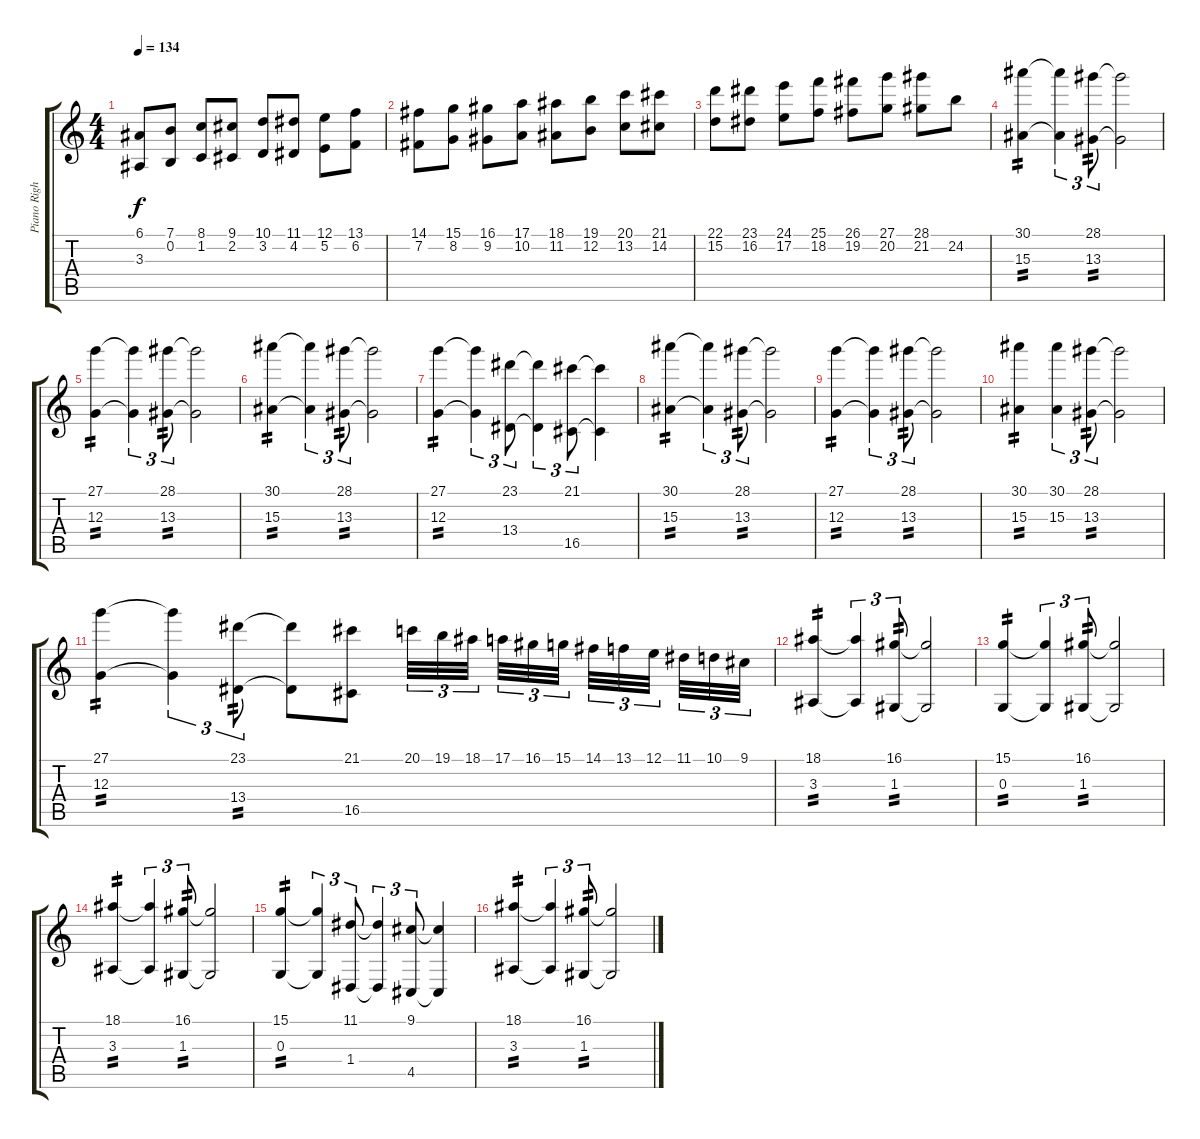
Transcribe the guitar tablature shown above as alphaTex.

\track ("Piano Right" "Piano Righ") {instrument acousticgrandpiano}
\staff {score tabs}
\tuning (E4 B3 G3 D3 A2 E2) {hide}
\ts (4 4)
\tempo 134
\clef g2
\ks c
(6.1 3.3).8{dy f} (7.1 0.2).8 (8.1 1.2).8 (9.1 2.2).8 (10.1 3.2).8 (11.1 4.2).8 (12.1 5.2).8 (13.1 6.2).8 |
(14.1 7.2).8 (15.1 8.2).8 (16.1 9.2).8 (17.1 10.2).8 (18.1 11.2).8 (19.1 12.2).8 (20.1 13.2).8 (21.1 14.2).8 |
(22.1 15.2).8 (23.1 16.2).8 (24.1 17.2).8 (25.1 18.2).8 (26.1 19.2).8 (27.1 20.2).8 (28.1 21.2).8 24.2.8 |
(30.1 15.3).4{tp 2} (30.1{t} 15.3{t}).4{tu (3 2)} (28.1 13.3).8{tu (3 2) tp 2} (28.1{t} 13.3{t}).2 |
(27.1 12.3).4{tp 2} (27.1{t} 12.3{t}).4{tu (3 2)} (28.1 13.3).8{tu (3 2) tp 2} (28.1{t} 13.3{t}).2 |
(30.1 15.3).4{tp 2} (30.1{t} 15.3{t}).4{tu (3 2)} (28.1 13.3).8{tu (3 2) tp 2} (28.1{t} 13.3{t}).2 |
(27.1 12.3).4{tp 2} (27.1{t} 12.3{t}).4{tu (3 2)} (23.1 13.4).8{tu (3 2)} (23.1{t} 13.4{t}).4{tu (3 2)} (21.1 16.5).8{tu (3 2)} (21.1{t} 16.5{t}).4 |
(30.1 15.3).4{tp 2} (30.1{t} 15.3{t}).4{tu (3 2)} (28.1 13.3).8{tu (3 2) tp 2} (28.1{t} 13.3{t}).2 |
(27.1 12.3).4{tp 2} (27.1{t} 12.3{t}).4{tu (3 2)} (28.1 13.3).8{tu (3 2) tp 2} (28.1{t} 13.3{t}).2 |
(30.1 15.3).4{tp 2} (30.1 15.3).4{tu (3 2)} (28.1 13.3).8{tu (3 2) tp 2} (28.1{t} 13.3{t}).2 |
(27.1 12.3).4{tp 2} (27.1{t} 12.3{t}).4{tu (3 2)} (23.1 13.4).8{tu (3 2) tp 2} (23.1{t} 13.4{t}).8 (21.1 16.5).8 20.1.32{tu (3 2)} 19.1.32{tu (3 2)} 18.1.32{tu (3 2) beam splitsecondary} 17.1.32{tu (3 2)} 16.1.32{tu (3 2)} 15.1.32{tu (3 2) beam splitsecondary} 14.1.32{tu (3 2)} 13.1.32{tu (3 2)} 12.1.32{tu (3 2) beam splitsecondary} 11.1.32{tu (3 2)} 10.1.32{tu (3 2)} 9.1.32{tu (3 2)} |
(18.1 3.3).4{tp 2} (18.1{t} 3.3{t}).4{tu (3 2)} (16.1 1.3).8{tu (3 2) tp 2} (16.1{t} 1.3{t}).2 |
(15.1 0.3).4{tp 2} (15.1{t} 0.3{t}).4{tu (3 2)} (16.1 1.3).8{tu (3 2) tp 2} (16.1{t} 1.3{t}).2 |
(18.1 3.3).4{tp 2} (18.1{t} 3.3{t}).4{tu (3 2)} (16.1 1.3).8{tu (3 2) tp 2} (16.1{t} 1.3{t}).2 |
(15.1 0.3).4{tp 2} (15.1{t} 0.3{t}).4{tu (3 2)} (11.1 1.4).8{tu (3 2)} (11.1{t} 1.4{t}).4{tu (3 2)} (9.1 4.5).8{tu (3 2)} (9.1{t} 4.5{t}).4 |
(18.1 3.3).4{tp 2} (18.1{t} 3.3{t}).4{tu (3 2)} (16.1 1.3).8{tu (3 2) tp 2} (16.1{t} 1.3{t}).2
